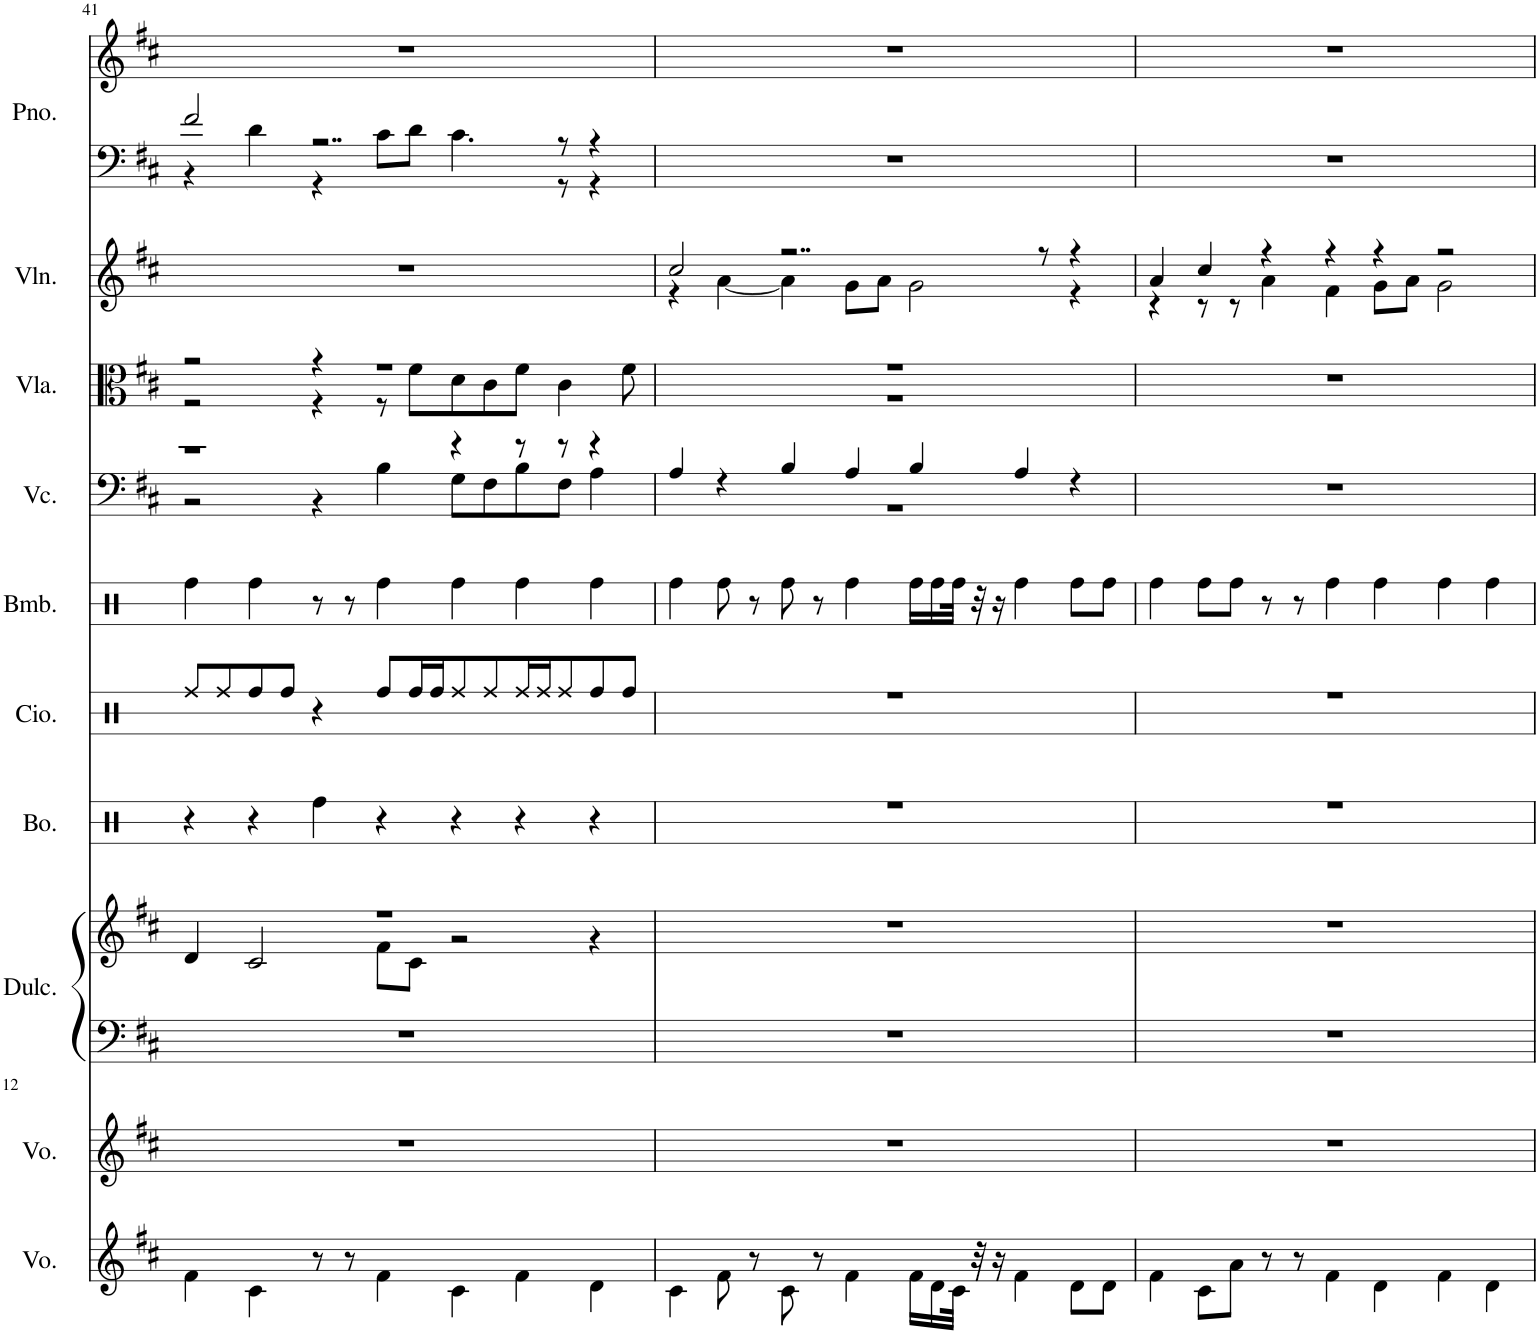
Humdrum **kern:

**kern	**kern	**kern	**kern	**kern	**kern	**kern	**kern	**kern	**kern	**kern	**kern
*part10	*part9	*part8	*part8	*part7	*part6	*part5	*part4	*part3	*part2	*part1	*part1
*staff12	*staff11	*staff10	*staff9	*staff8	*staff7	*staff6	*staff5	*staff4	*staff3	*staff2	*staff1
*I"Voz	*I"Voz	*I"Dulcémele	*	*I"Bongos	*I"Congas	*I"Bombo	*I"Violonchelo	*I"Viola	*I"Violín	*I"Piano	*
*I'Vo.	*I'Vo.	*I'Dulc.	*	*I'Bo.	*	*I'Bmb.	*I'Vc.	*I'Vla.	*I'Vln.	*I'Pno.	*
!!LO:PB:g=z
*clefG2	*clefG2	*clefF4	*clefG2	*clefX	*clefX	*clefX	*clefF4	*clefC3	*clefG2	*clefF4	*clefG2
*k[f#c#]	*k[f#c#]	*k[f#c#]	*k[f#c#]	*k[]	*k[]	*k[]	*k[f#c#]	*k[f#c#]	*k[f#c#]	*k[f#c#]	*k[f#c#]
*M7/4	*M7/4	*M7/4	*M7/4	*M7/4	*M7/4	*M7/4	*M7/4	*M7/4	*M7/4	*M7/4	*M7/4
=41	=41	=41	=41	=41	=41	=41	=41	=41	=41	=41	=41
*	*	*	*^	*	*	*	*^	*^	*	*^	*
4f#\	1..r	1..r	4d/	2.ryy	4r	8Rdd/L	4Rdd\	1r	2r	2r	2r	1..r	2f#/	4r	1..r
.	.	.	.	.	.	8Rdd/	.	.	.	.	.	.	.	.	.
4c#\	.	.	2c#/	.	4r	8Rdd/	4Rdd\	.	.	.	.	.	.	4d\	.
.	.	.	.	.	.	8Rdd/J	.	.	.	.	.	.	.	.	.
8r	.	.	.	.	4Rdd\	4r	8r	.	4r	4r	4r	.	2..r	4r	.
8r	.	.	.	.	.	.	8r	.	.	.	.	.	.	.	.
4f#\	.	.	1r	8f#\L	4r	8Rdd/L	4Rdd\	.	4B\	1r	8r	.	.	8c#\L	.
.	.	.	.	8c#\J	.	16Rdd/L	.	.	.	.	8f#\L	.	.	8d\J	.
.	.	.	.	.	.	16Rdd/J	.	.	.	.	.	.	.	.	.
4c#\	.	.	.	2r	4r	8Rdd/	4Rdd\	4r	8G\L	.	8d\	.	.	4.c#\	.
.	.	.	.	.	.	8Rdd/	.	.	8F#\	.	8c#\	.	.	.	.
4f#\	.	.	.	.	4r	16Rdd/L	4Rdd\	8r	8B\	.	8f#\J	.	.	.	.
.	.	.	.	.	.	16Rdd/J	.	.	.	.	.	.	.	.	.
.	.	.	.	.	.	8Rdd/	.	8r	8F#\J	.	4c#\	.	8r	8r	.
4d\	.	.	.	4r	4r	8Rdd/	4Rdd\	4r	4A\	.	.	.	4r	4r	.
.	.	.	.	.	.	8Rdd/J	.	.	.	.	8f#\	.	.	.	.
*	*	*	*v	*v	*	*	*	*	*	*	*	*	*v	*v	*
=42	=42	=42	=42	=42	=42	=42	=42	=42	=42	=42	=42	=42	=42
*	*	*	*	*	*	*	*	*	*	*	*^	*	*
4c#\	1..r	1..r	1..r	1..r	1..r	4Rdd\	4A/	1..r	1..r	1..r	2cc#/	4r	1..r	1..r
8f#\	.	.	.	.	.	8Rdd\	4r	.	.	.	.	[4a\	.	.
8r	.	.	.	.	.	8r	.	.	.	.	.	.	.	.
8c#\	.	.	.	.	.	8Rdd\	4B/	.	.	.	2..r	4a\]	.	.
8r	.	.	.	.	.	8r	.	.	.	.	.	.	.	.
4f#\	.	.	.	.	.	4Rdd\	4A/	.	.	.	.	8g\L	.	.
.	.	.	.	.	.	.	.	.	.	.	.	8a\J	.	.
16f#\LL	.	.	.	.	.	16Rdd\LL	4B/	.	.	.	.	2g\	.	.
16d\	.	.	.	.	.	16Rdd\	.	.	.	.	.	.	.	.
32c#\JJk	.	.	.	.	.	32Rdd\JJk	.	.	.	.	.	.	.	.
32r	.	.	.	.	.	32r	.	.	.	.	.	.	.	.
16r	.	.	.	.	.	16r	.	.	.	.	.	.	.	.
4f#\	.	.	.	.	.	4Rdd\	4A/	.	.	.	.	.	.	.
.	.	.	.	.	.	.	.	.	.	.	8r	.	.	.
8d\L	.	.	.	.	.	8Rdd\L	4r	.	.	.	4r	4r	.	.
8d\J	.	.	.	.	.	8Rdd\J	.	.	.	.	.	.	.	.
2.ryy	2.ryy	2.ryy	2.r	2.ryy	2.ryy	2.ryy	2.ryy	2.ryy	2.ryy	2.ryy	2.ryy	2.ryy	2.ryy	2.ryy
*	*	*	*	*	*	*	*v	*v	*	*	*	*	*	*
*	*	*	*	*	*	*	*	*v	*v	*	*	*	*
=43	=43	=43	=43	=43	=43	=43	=43	=43	=43	=43	=43	=43
4f#\	1..r	1..r	1..r	1..r	1..r	4Rdd\	1..r	1..r	4a/	4r	1..r	1..r
8c#\L	.	.	.	.	.	8Rdd\L	.	.	4cc#/	8r	.	.
8a\J	.	.	.	.	.	8Rdd\J	.	.	.	8r	.	.
8r	.	.	.	.	.	8r	.	.	4r	4a\	.	.
8r	.	.	.	.	.	8r	.	.	.	.	.	.
4f#\	.	.	.	.	.	4Rdd\	.	.	4r	4f#\	.	.
4d\	.	.	.	.	.	4Rdd\	.	.	4r	8g\L	.	.
.	.	.	.	.	.	.	.	.	.	8a\J	.	.
4f#\	.	.	.	.	.	4Rdd\	.	.	2r	2g\	.	.
4d\	.	.	.	.	.	4Rdd\	.	.	.	.	.	.
*	*	*	*	*	*	*	*	*	*v	*v	*	*
=	=	=	=	=	=	=	=	=	=	=	=
*-	*-	*-	*-	*-	*-	*-	*-	*-	*-	*-	*-
